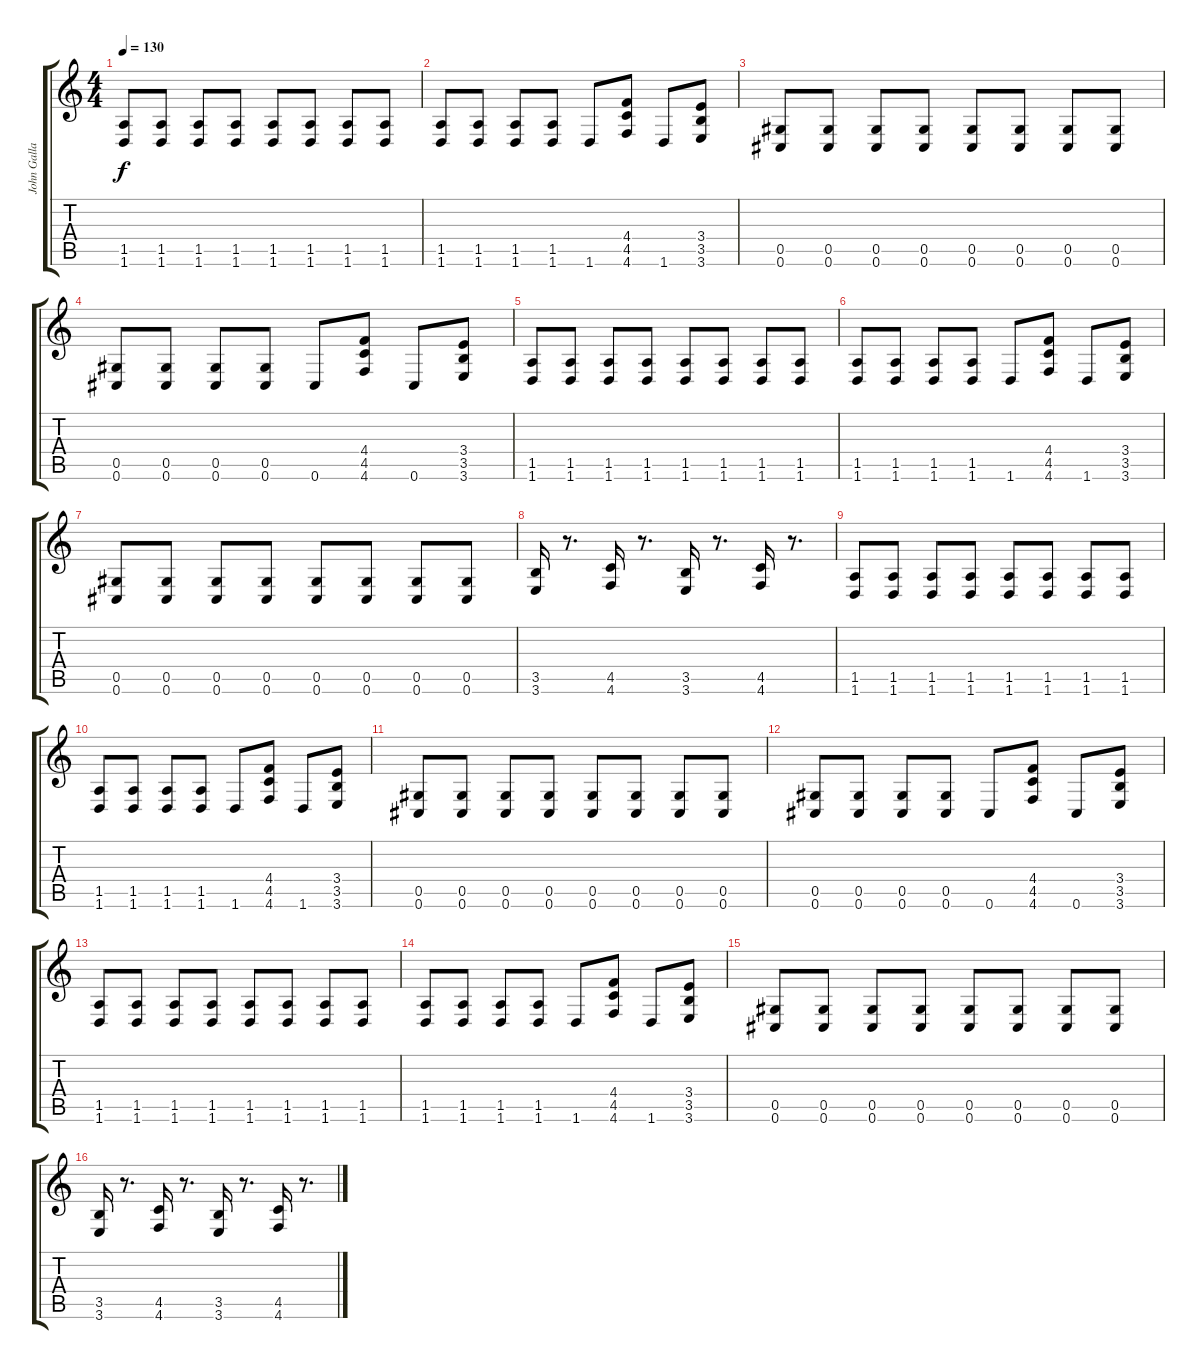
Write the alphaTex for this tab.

\track ("John Gallagher" "John Galla") {instrument distortionguitar}
\staff {score tabs}
\tuning (Eb4 Bb3 Gb3 Db3 Ab2 Db2) {hide}
\ts (4 4)
\tempo 130
\clef g2
\ks c
(1.5 1.6).8{dy f} (1.5 1.6).8 (1.5 1.6).8 (1.5 1.6).8 (1.5 1.6).8 (1.5 1.6).8 (1.5 1.6).8 (1.5 1.6).8 |
(1.5 1.6).8 (1.5 1.6).8 (1.5 1.6).8 (1.5 1.6).8 1.6.8 (4.4 4.5 4.6).8 1.6.8 (3.4 3.5 3.6).8 |
(0.5 0.6).8 (0.5 0.6).8 (0.5 0.6).8 (0.5 0.6).8 (0.5 0.6).8 (0.5 0.6).8 (0.5 0.6).8 (0.5 0.6).8 |
(0.5 0.6).8 (0.5 0.6).8 (0.5 0.6).8 (0.5 0.6).8 0.6.8 (4.4 4.5 4.6).8 0.6.8 (3.4 3.5 3.6).8 |
(1.5 1.6).8 (1.5 1.6).8 (1.5 1.6).8 (1.5 1.6).8 (1.5 1.6).8 (1.5 1.6).8 (1.5 1.6).8 (1.5 1.6).8 |
(1.5 1.6).8 (1.5 1.6).8 (1.5 1.6).8 (1.5 1.6).8 1.6.8 (4.4 4.5 4.6).8 1.6.8 (3.4 3.5 3.6).8 |
(0.5 0.6).8 (0.5 0.6).8 (0.5 0.6).8 (0.5 0.6).8 (0.5 0.6).8 (0.5 0.6).8 (0.5 0.6).8 (0.5 0.6).8 |
(3.5 3.6).16 r.8{d} (4.5 4.6).16 r.8{d} (3.5 3.6).16 r.8{d} (4.5 4.6).16 r.8{d} |
(1.5 1.6).8 (1.5 1.6).8 (1.5 1.6).8 (1.5 1.6).8 (1.5 1.6).8 (1.5 1.6).8 (1.5 1.6).8 (1.5 1.6).8 |
(1.5 1.6).8 (1.5 1.6).8 (1.5 1.6).8 (1.5 1.6).8 1.6.8 (4.4 4.5 4.6).8 1.6.8 (3.4 3.5 3.6).8 |
(0.5 0.6).8 (0.5 0.6).8 (0.5 0.6).8 (0.5 0.6).8 (0.5 0.6).8 (0.5 0.6).8 (0.5 0.6).8 (0.5 0.6).8 |
(0.5 0.6).8 (0.5 0.6).8 (0.5 0.6).8 (0.5 0.6).8 0.6.8 (4.4 4.5 4.6).8 0.6.8 (3.4 3.5 3.6).8 |
(1.5 1.6).8 (1.5 1.6).8 (1.5 1.6).8 (1.5 1.6).8 (1.5 1.6).8 (1.5 1.6).8 (1.5 1.6).8 (1.5 1.6).8 |
(1.5 1.6).8 (1.5 1.6).8 (1.5 1.6).8 (1.5 1.6).8 1.6.8 (4.4 4.5 4.6).8 1.6.8 (3.4 3.5 3.6).8 |
(0.5 0.6).8 (0.5 0.6).8 (0.5 0.6).8 (0.5 0.6).8 (0.5 0.6).8 (0.5 0.6).8 (0.5 0.6).8 (0.5 0.6).8 |
(3.5 3.6).16 r.8{d} (4.5 4.6).16 r.8{d} (3.5 3.6).16 r.8{d} (4.5 4.6).16 r.8{d}
